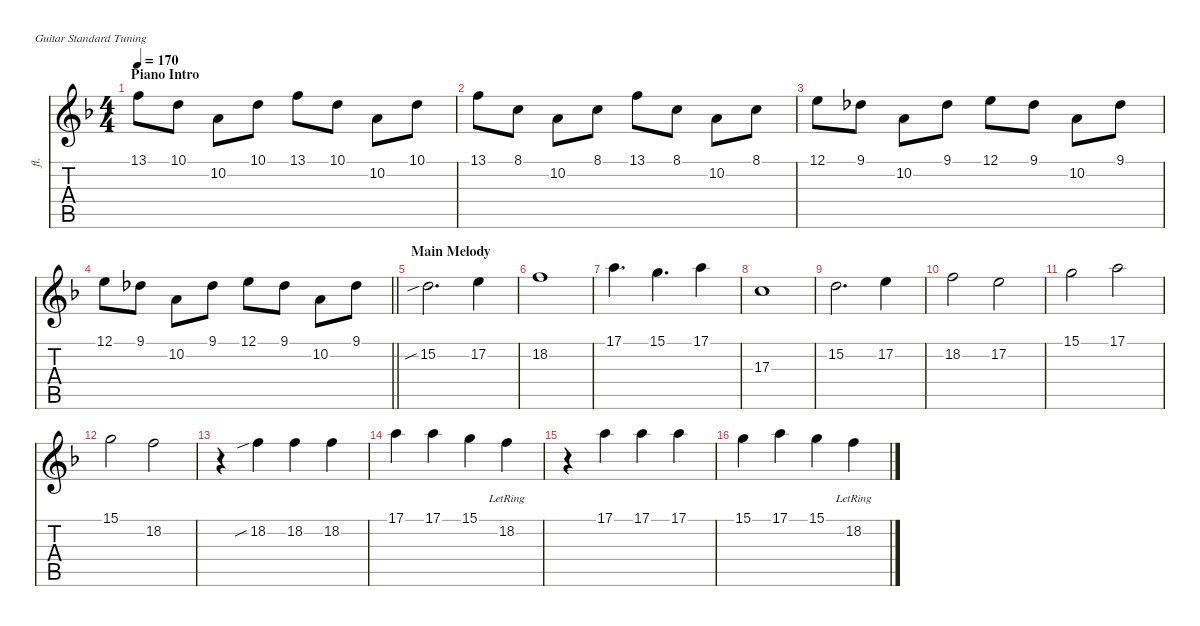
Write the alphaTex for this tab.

\defaultSystemsLayout 4
\hideDynamics
\bracketExtendMode nobrackets
\otherSystemsTrackNameOrientation horizontal
\track ("Whistle" "fl.") {instrument panflute}
\staff {score tabs}
\tuning (E4 B3 G3 D3 A2 E2)
\ts (4 4)
\beaming (8 2 2 2 2)
\section ("" "Piano Intro")
\tempo 170
\clef g2
\ks dminor
13.1{acc forcenatural}.8{dy f instrument brightacousticpiano} 10.1{acc forcenatural}.8 10.2{acc forcenatural}.8 10.1{acc forcenatural}.8 13.1{acc forcenatural}.8 10.1{acc forcenatural}.8 10.2{acc forcenatural}.8 10.1{acc forcenatural}.8 |
13.1{acc forcenatural}.8 8.1{acc forcenatural}.8 10.2{acc forcenatural}.8 8.1{acc forcenatural}.8 13.1{acc forcenatural}.8 8.1{acc forcenatural}.8 10.2{acc forcenatural}.8 8.1{acc forcenatural}.8 |
12.1{acc forcenatural}.8 9.1{acc b}.8 10.2{acc forcenatural}.8 9.1{acc b}.8 12.1{acc forcenatural}.8 9.1{acc b}.8 10.2{acc forcenatural}.8 9.1{acc b}.8 |
\barLineRight lightlight
12.1{acc forcenatural}.8{instrument panflute} 9.1{acc b}.8 10.2{acc forcenatural}.8 9.1{acc b}.8 12.1{acc forcenatural}.8 9.1{acc b}.8 10.2{acc forcenatural}.8 9.1{acc b}.8 |
\section ("" "Main Melody")
15.2{sib acc forcenatural}.2{d} 17.2{acc forcenatural}.4 |
18.2{acc forcenatural}.1 |
17.1{acc forcenatural}.4{d} 15.1{acc forcenatural}.4{d} 17.1{acc forcenatural}.4 |
17.3{acc forcenatural}.1 |
15.2{acc forcenatural}.2{d} 17.2{acc forcenatural}.4 |
18.2{acc forcenatural}.2 17.2{acc forcenatural}.2 |
15.1{acc forcenatural}.2 17.1{acc forcenatural}.2 |
15.1{acc forcenatural}.2 18.2{acc forcenatural}.2 |
r.4 18.2{sib acc forcenatural}.4 18.2{acc forcenatural}.4 18.2{acc forcenatural}.4 |
17.1{acc forcenatural}.4 17.1{acc forcenatural}.4 15.1{acc forcenatural}.4 18.2{lr acc forcenatural}.4 |
r.4 17.1{acc forcenatural}.4 17.1{acc forcenatural}.4 17.1{acc forcenatural}.4 |
15.1{acc forcenatural}.4 17.1{acc forcenatural}.4 15.1{acc forcenatural}.4 18.2{lr acc forcenatural}.4
